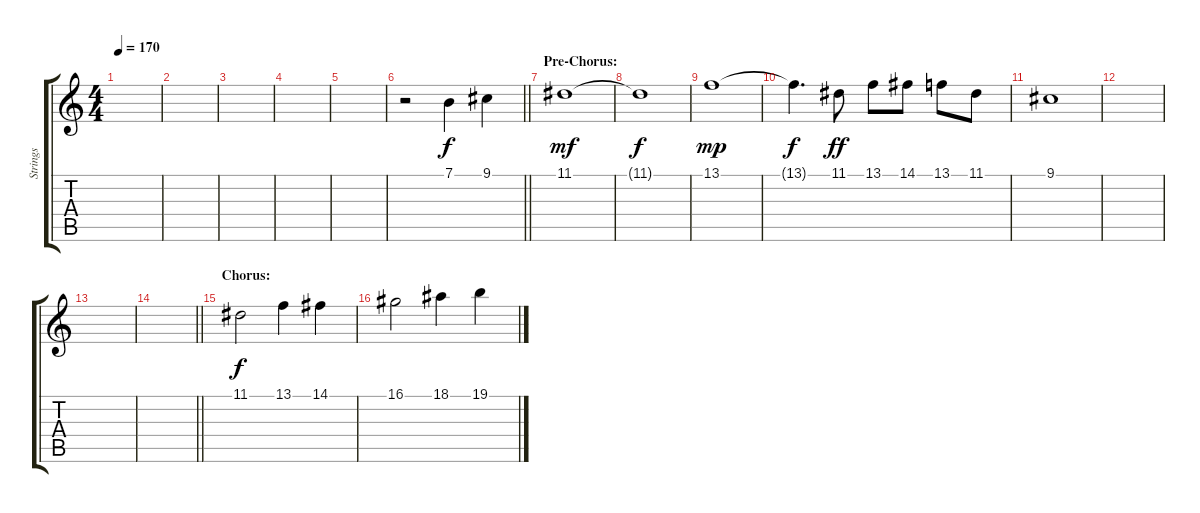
\track ("Strings" "Strings") {instrument stringensemble1}
\staff {score tabs}
\tuning (E4 B3 G3 D3 A2 E2) {hide}
\ts (4 4)
\tempo 170
\clef g2
\ks c
|
|
|
|
|
\barLineRight lightlight
r.2 7.1.4 9.1.4 |
\section ("" "Pre-Chorus:")
11.1.1{dy mf} |
11.1{t}.1{dy f} |
13.1.1{dy mp} |
13.1{t}.4{d dy f} 11.1.8{dy ff} 13.1.8 14.1.8 13.1.8 11.1.8 |
9.1.1 |
|
|
\barLineRight lightlight
|
\section ("" "Chorus:")
11.1.2{dy f} 13.1.4 14.1.4 |
16.1.2 18.1.4 19.1.4
